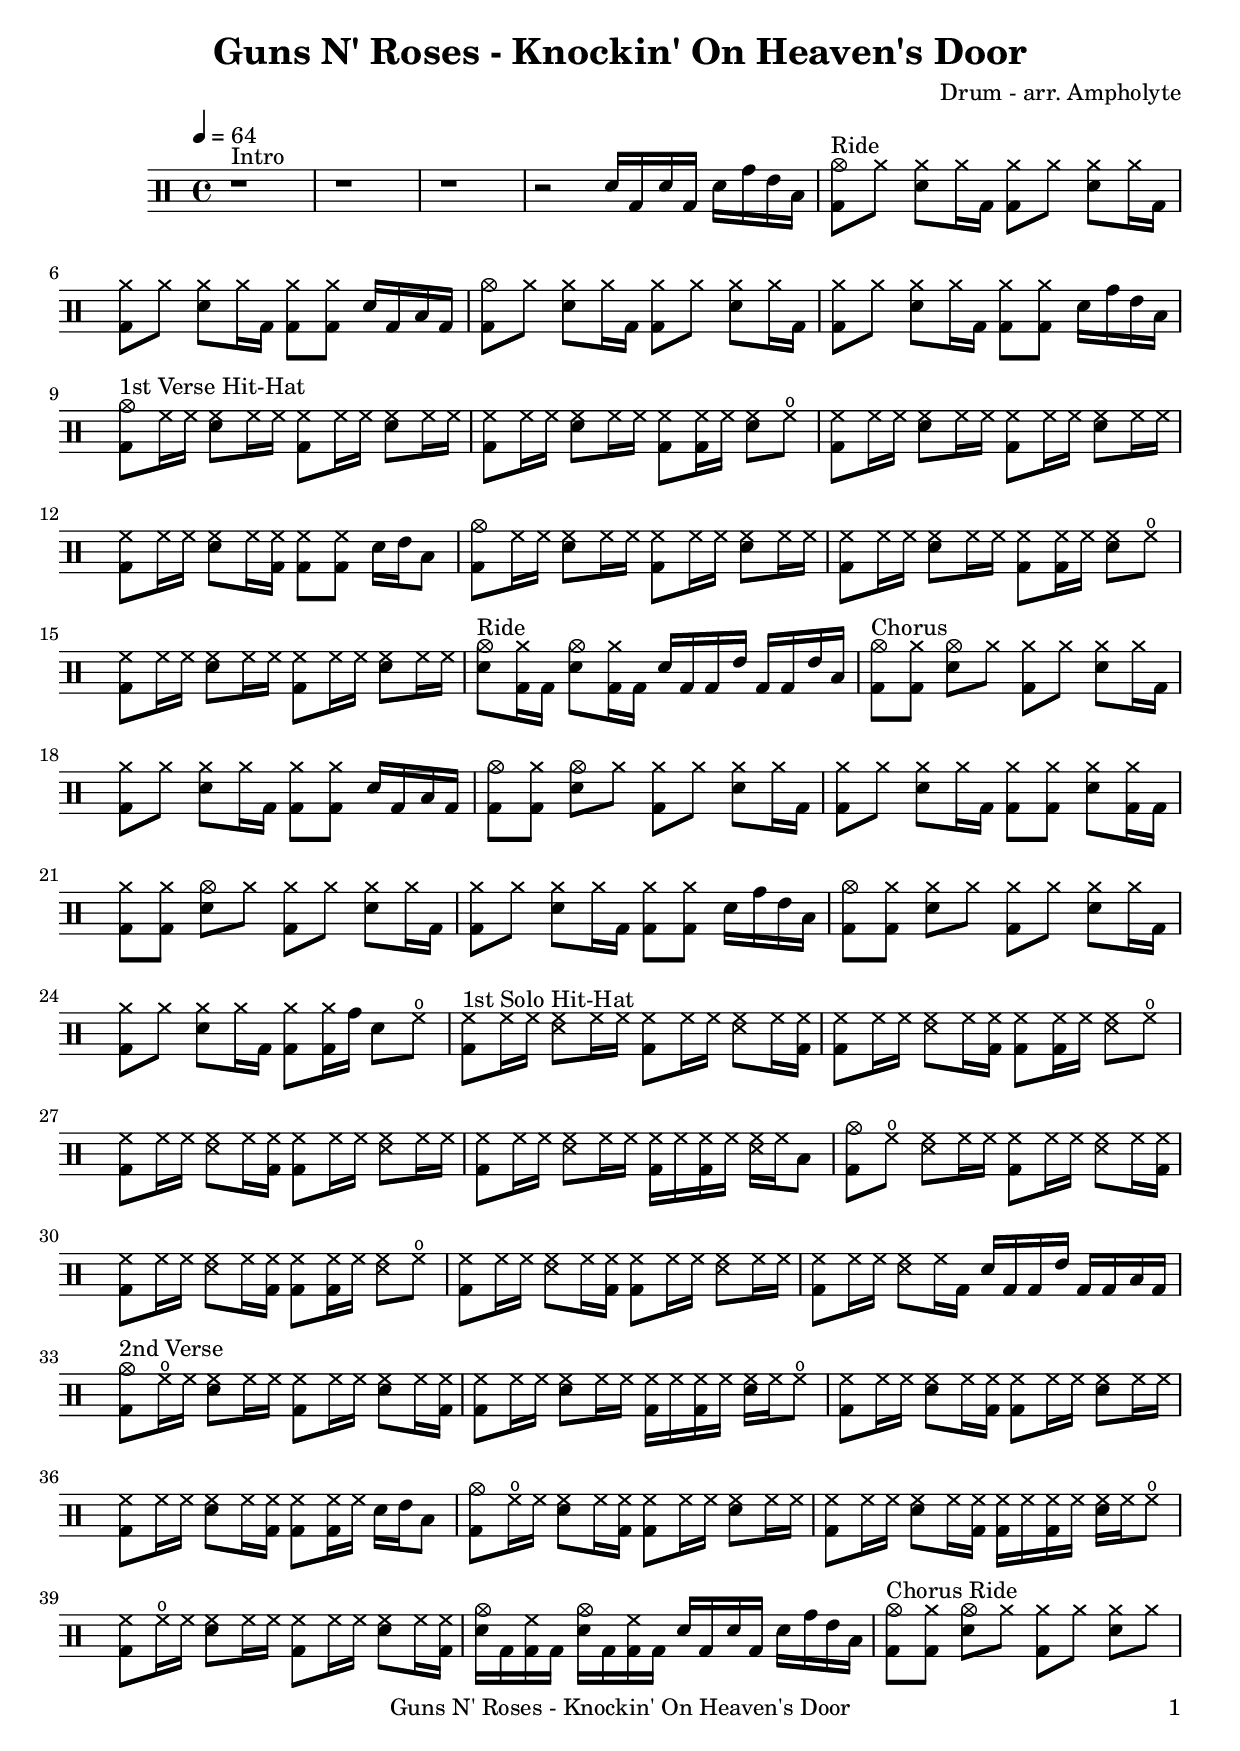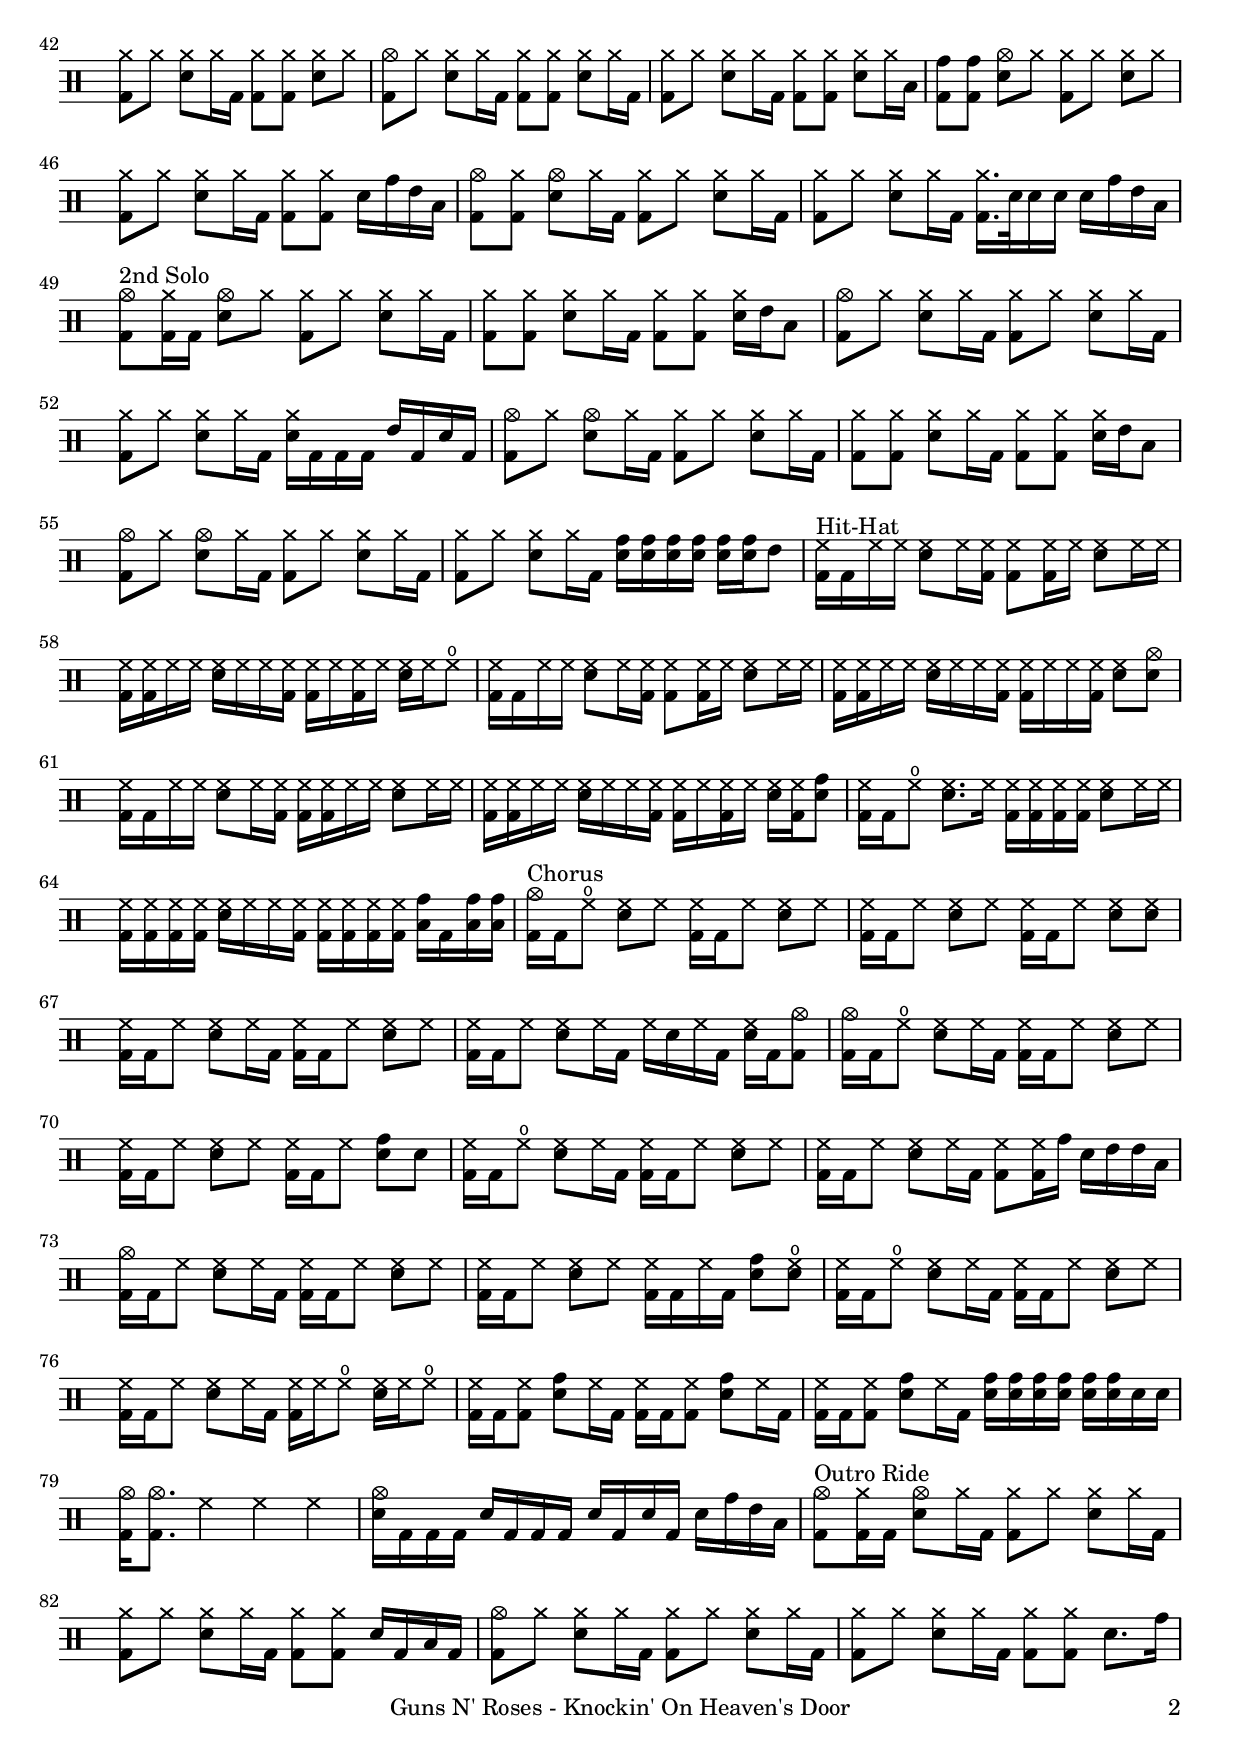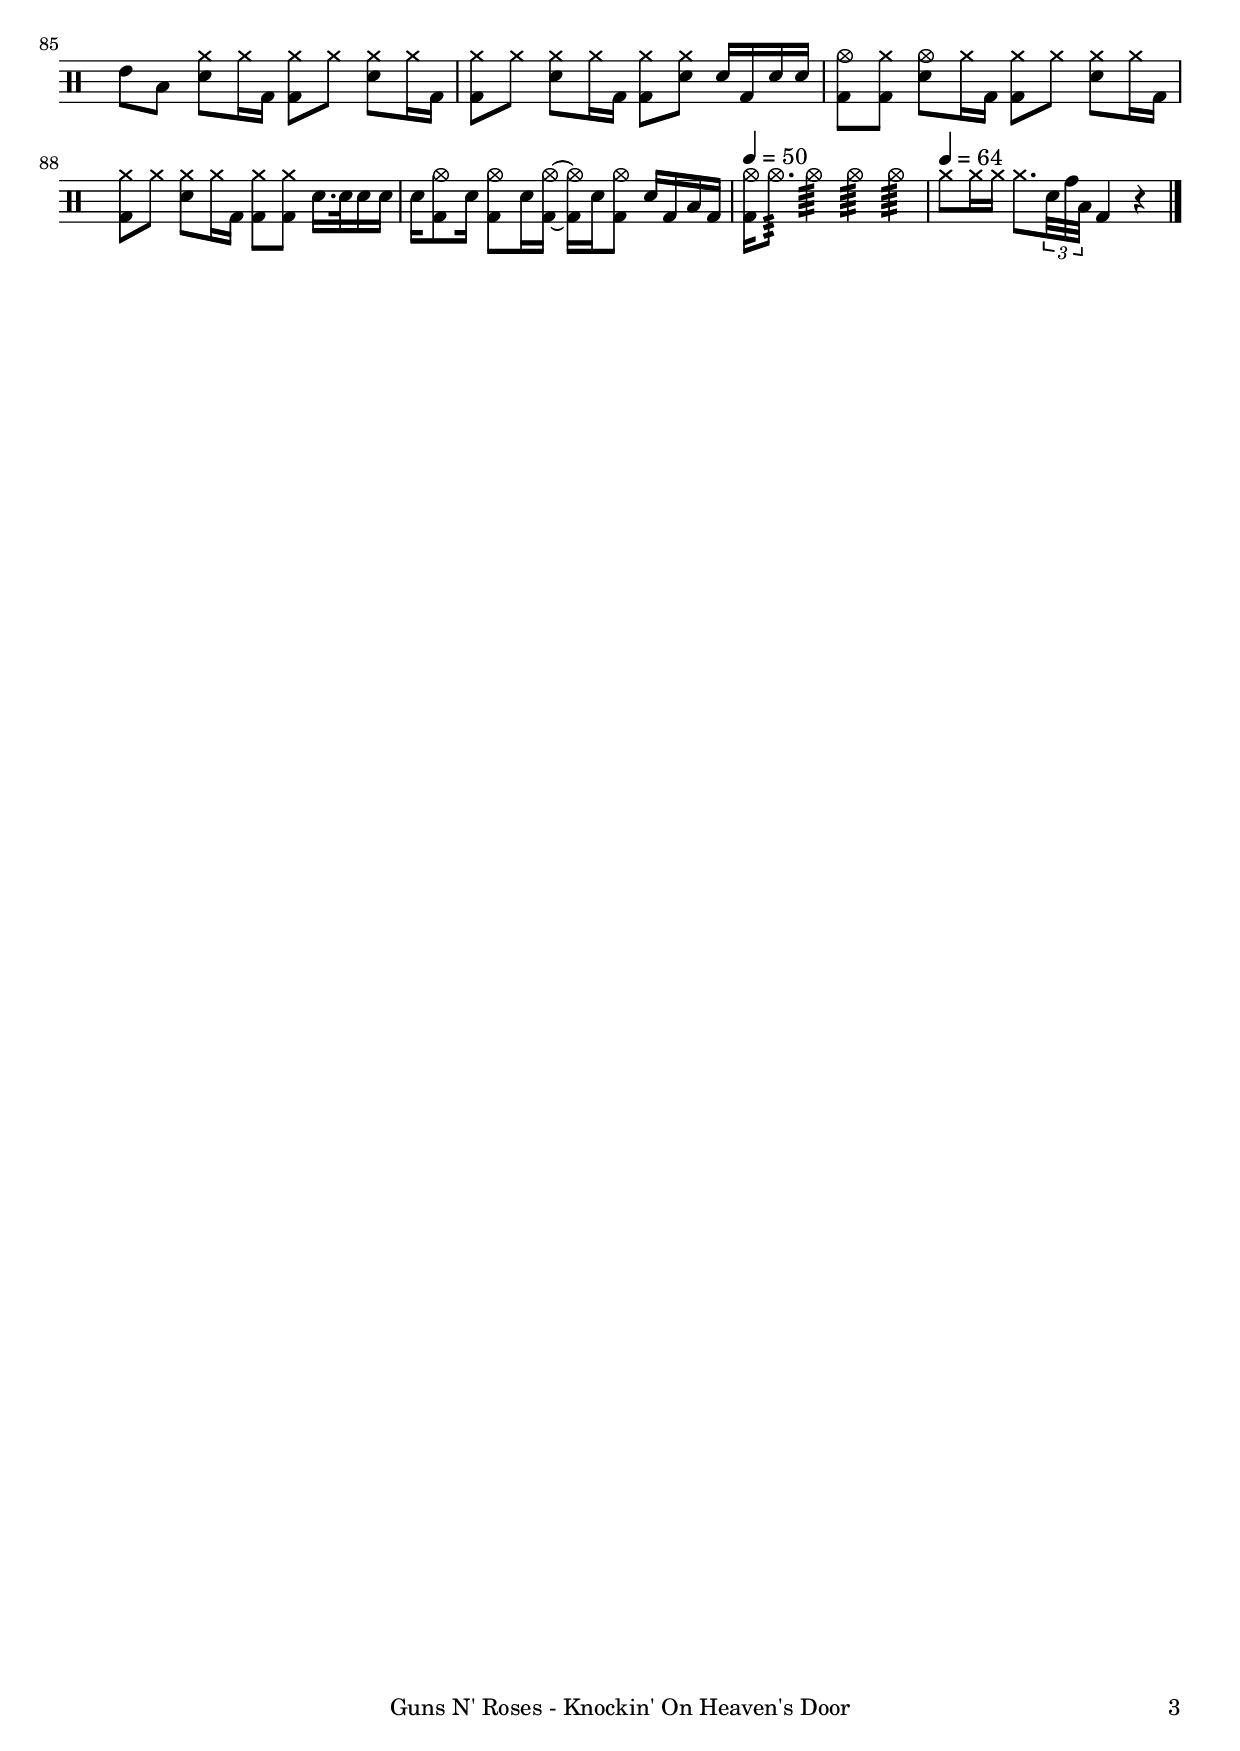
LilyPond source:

\version "2.18.2"

% Regle pour les pages
% #(set-global-staff-size 19.5) % taille des notes
% #(set-default-paper-size "a4")
% #(ly:set-option 'point-and-click #f) 

%{
  frappe baguette : ss
  grosse caisse : bd
  caisse claire : sn
  tom aigu : tomh
  tom medium : tommh
  tom basse : toml
  charleston : hh
  charleston ouvert : hho
  charleston mi-ouvert : hhho
  charleston ferme : hh
  pedale charleston : hhp
  crach :  cymc
  ride : cymr
  bell : cyms
  %}

  titlestr = "Guns N' Roses - Knockin' On Heaven's Door"
  composerstr = "Drum - arr. Ampholyte"
  

  \header {
    title = \titlestr
    composer = \composerstr 

  }

  \paper {
    print-page-number = ##t
    print-first-page-number = ##t
    oddHeaderMarkup = \markup \null
    evenHeaderMarkup = \markup \null
    oddFooterMarkup = \markup {
      \fill-line {
        \on-the-fly \print-page-number-check-first
        \fromproperty #'header: \titlestr
        \fromproperty #'page:page-number-string
      }
    }
    evenFooterMarkup = \oddFooterMarkup
  }

  \score {

  \new DrumStaff 
  << 
    \new DrumVoice = "1" { s1 *1 } % voix du haut (une mesure)
    \drummode 
    { 
      % Les deux lignes precedentes permettent de
      % grouper les croches par deux au lieu de
      % quatre dans la configuration par defaut.
      % Permet de séparer les croches par groupe de 2 
      \set DrumVoice.beamExceptions = #'()
      \set DrumVoice.baseMoment = #(ly:make-moment 1/4)
      \set DrumVoice.beatStructure = #'(1 1 1 1)

      << 
        \tempo 4 = 64
        {
          r1^"Intro"
          r1
          r1
          r2 sn16 bd sn bd sn tomh tommh toml
          <cymc bd>8^"Ride" cymr <cymr sn> cymr16 bd <cymr bd>8 cymr <cymr sn> cymr16 bd
          <cymr bd>8 cymr <cymr sn> cymr16 bd <cymr bd>8 <cymr bd> sn16 bd toml bd
          <cymc bd>8 cymr <cymr sn> cymr16 bd <cymr bd>8 cymr <cymr sn> cymr16 bd
          <cymr bd>8 cymr <cymr sn> cymr16 bd <cymr bd>8 <cymr bd> sn16 tomh tommh toml

          % Mesure 9
          <cymc bd>8^"1st Verse Hit-Hat" hh16 hh <hh sn>8 hh16 hh <hh bd>8 hh16 hh <hh sn>8 hh16 hh
          <hh bd>8 hh16 hh <hh sn>8 hh16 hh <hh bd>8 <hh bd>16 hh <hh sn>8 hho
          <hh bd>8 hh16 hh <hh sn>8 hh16 hh <hh bd>8 hh16 hh <hh sn>8 hh16 hh
          <hh bd>8 hh16 hh <hh sn>8 hh16 <hh bd> <hh bd>8 <hh bd> sn16 tommh toml8
          <cymc bd>8 hh16 hh <hh sn>8 hh16 hh <hh bd>8 hh16 hh <hh sn>8 hh16 hh
          <hh bd>8 hh16 hh <hh sn>8 hh16 hh <hh bd>8 <hh bd>16 hh <hh sn>8 hho
          <hh bd>8 hh16 hh <hh sn>8 hh16 hh <hh bd>8 hh16 hh <hh sn>8 hh16 hh
          <cymc sn>8^"Ride" <cymr bd>16 bd <cymc sn>8 <cymr bd>16 bd sn bd bd tommh bd bd tommh toml 

          % Mesure 17
          <cymc bd>8^"Chorus" <cymr bd> <cymc sn> cymr <cymr bd> cymr <cymr sn> cymr16 bd
          <cymr bd>8 cymr <cymr sn> cymr16 bd <cymr bd>8 <cymr bd> sn16 bd toml bd
          <cymc bd>8 <cymr bd> <cymc sn> cymr <cymr bd> cymr <cymr sn> cymr16 bd
          <cymr bd>8 cymr <cymr sn> cymr16 bd <cymr bd>8 <cymr bd> <cymr sn> <cymr bd>16 bd
          <cymr bd>8 <cymr bd>8 <cymc sn> cymr <cymr bd> cymr <cymr sn> cymr16 bd
          <cymr bd>8 cymr <cymr sn> cymr16 bd <cymr bd>8 <cymr bd> sn16 tomh tommh toml
          <cymc bd>8 <cymr bd> <cymr sn> cymr <cymr bd> cymr <cymr sn> cymr16 bd
          <cymr bd>8 cymr <cymr sn> cymr16 bd <cymr bd>8 <cymr bd>16 tomh sn8 hho

          % Mesure 25
          <hh bd>8^"1st Solo Hit-Hat" hh16 hh <hh ss>8 hh16 hh <hh bd>8 hh16 hh <hh ss>8 hh16 <hh bd>
          <hh bd>8 hh16 hh <hh ss>8 hh16 <hh bd> <hh bd>8 <hh bd>16 hh <hh ss>8 hho
          <hh bd>8 hh16 hh <hh ss>8 hh16 <hh bd> <hh bd>8 hh16 hh <hh ss>8 hh16 hh
          <hh bd>8 hh16 hh <hh ss>8 hh16 hh <hh bd> hh <hh bd> hh <hh ss> hh toml8
          <cymc bd>8 hho <hh ss> hh16 hh <hh bd>8 hh16 hh <hh ss>8 hh16 <hh bd>
          <hh bd>8 hh16 hh <hh ss>8 hh16 <hh bd> <hh bd>8 <hh bd>16 hh <hh ss>8 hho
          <hh bd>8 hh16 hh <hh ss>8 hh16 <hh bd> <hh bd>8 hh16 hh <hh ss>8 hh16 hh
          <hh bd>8 hh16 hh <hh ss>8 hh16 bd sn bd bd tommh bd bd toml bd

          % Mesure 33
          <cymc bd>8^"2nd Verse" hho16 hh <hh sn>8 hh16 hh <hh bd>8 hh16 hh <hh sn>8 hh16 <hh bd>
          <hh bd>8 hh16 hh <hh sn>8 hh16 hh <hh bd> hh <hh bd> hh <hh sn> hh hho8
          <hh bd>8 hh16 hh <hh sn>8 hh16 <hh bd> <hh bd>8 hh16 hh <hh sn>8 hh16 hh 
          <hh bd>8 hh16 hh <hh sn>8 hh16 <hh bd> <hh bd>8 <hh bd>16 hh sn tommh toml8
          <cymc bd>8 hho16 hh <hh sn>8 hh16 <hh bd> <hh bd>8 hh16 hh <hh sn>8 hh16 hh 
          <hh bd>8 hh16 hh <hh sn>8 hh16 <hh bd> <hh bd> hh <hh bd> hh <hh sn> hh hho8
          <hh bd>8 hho16 hh <hh sn>8 hh16 hh <hh bd>8 hh16 hh <hh sn>8 hh16 <hh bd>
          <cymc sn>16 bd <hh bd> bd <cymc sn> bd <hh bd> bd sn bd sn bd sn tomh tommh toml

          % Mesure 41
          <cymc bd>8^"Chorus Ride" <cymr bd> <cymc sn> cymr <cymr bd> cymr <cymr sn> cymr
          <cymr bd>8 cymr <cymr sn> cymr16 bd <cymr bd>8 <cymr bd> <cymr sn> cymr
          <cymc bd>8 cymr <cymr sn> cymr16 bd <cymr bd>8 <cymr bd> <cymr sn> cymr16 bd
          <cymr bd>8 cymr <cymr sn> cymr16 bd <cymr bd>8 <cymr bd> <cymr sn> cymr16 toml
          <tomh bd>8 <tomh bd> <cymc sn> cymr <cymr bd> cymr <cymr sn> cymr 
          <cymr bd>8 cymr <cymr sn> cymr16 bd <cymr bd>8 <cymr bd> sn16 tomh tommh toml
          <cymc bd>8 <cymr bd> <cymc sn> cymr16 bd <cymr bd>8 cymr <cymr sn> cymr16 bd
          <cymr bd>8 cymr <cymr sn> cymr16 bd <cymr bd>16. sn32 sn16 sn sn tomh tommh toml

          % Mesure 49
          <cymc bd>8^"2nd Solo" <cymr bd>16 bd <cymc sn>8 cymr <cymr bd> cymr <cymr sn> cymr16 bd
          <cymr bd>8 <cymr bd> <cymr sn> cymr16 bd <cymr bd>8 <cymr bd> <cymr sn>16 tommh toml8
          <cymc bd>8 cymr <cymr sn> cymr16 bd <cymr bd>8 cymr <cymr sn> cymr16 bd
          <cymr bd>8 cymr <cymr sn> cymr16 bd <cymr sn> bd bd bd tommh bd sn bd 
          <cymc bd>8 cymr <cymc sn> cymr16 bd <cymr bd>8 cymr <cymr sn> cymr16 bd
          <cymr bd>8 <cymr bd> <cymr sn> cymr16 bd <cymr bd>8 <cymr bd> <cymr sn>16 tommh toml8
          <cymc bd>8 cymr <cymc sn> cymr16 bd <cymr bd>8 cymr <cymr sn> cymr16 bd
          <cymr bd>8 cymr <cymr sn> cymr16 bd <tomh sn> <tomh sn> <tomh sn> <tomh sn> <tomh sn> <tomh sn> tommh8

          % Mesure 57
          <hh bd>16^"Hit-Hat" bd hh hh <hh sn>8 hh16 <hh bd> <hh bd>8 <hh bd>16 hh <hh sn>8 hh16 hh
          <hh bd>16 <hh bd> hh hh <hh sn> hh hh <hh bd> <hh bd> hh <hh bd> hh <hh sn> hh hho8
          <hh bd>16 bd hh hh <hh sn>8 hh16 <hh bd> <hh bd>8 <hh bd>16 hh <hh sn>8 hh16 hh
          <hh bd>16 <hh bd> hh hh <hh sn> hh hh <hh bd> <hh bd> hh hh <hh bd> <hh sn>8 <cymc sn> 
          <hh bd>16 bd hh hh <hh sn>8 hh16 <hh bd> <hh bd> <hh bd> hh hh <hh sn>8 hh16 hh16 
          <hh bd>16 <hh bd> hh hh <hh sn> hh hh <hh bd> <hh bd> hh <hh bd> hh <hh sn> <hh bd> <tomh sn>8
          <hh bd>16 bd hho8 <hh sn>8. hh16 <hh bd> <hh bd> <hh bd> <hh bd> <hh sn>8 hh16 hh
          <hh bd>16 <hh bd> <hh bd> <hh bd> <hh sn> hh hh <hh bd> <hh bd> <hh bd> <hh bd> <hh bd> <tomh toml> bd <tomh toml> <tomh toml>

          % Mesure 65
          <cymc bd>16^"Chorus" bd hho8 <hh sn> hh <hh bd>16 bd hh8 <hh sn> hh
          <hh bd>16 bd hh8 <hh sn> hh <hh bd>16 bd hh8 <hh sn> <hh sn>
          <hh bd>16 bd hh8 <hh sn> hh16 bd <hh bd> bd hh8 <hh sn> hh
          <hh bd>16 bd hh8 <hh sn> hh16 bd hh sn hh bd <hh sn> bd <cymc bd>8
          <cymc bd>16 bd hho8 <hh sn> hh16 bd <hh bd> bd hh8 <hh sn> hh
          <hh bd>16 bd hh8 <hh sn> hh <hh bd>16 bd hh8 <tomh sn> sn
          <hh bd>16 bd hho8 <hh sn> hh16 bd <hh bd> bd hh8 <hh sn> hh

          % Mesure 72
          <hh bd>16 bd hh8 <hh sn> hh16 bd <hh bd>8 <hh bd>16 tomh sn tommh tommh toml
          <cymc bd>16 bd hh8 <hh sn> hh16 bd <hh bd> bd hh8 <hh sn> hh
          <hh bd>16 bd hh8 <hh sn> hh <hh bd>16 bd hh bd <tomh sn>8 <hho sn> 
          <hh bd>16 bd hho8 <hh sn> hh16 bd <hh bd> bd hh8 <hh sn> hh
          <hh bd>16 bd hh8 <hh sn> hh16 bd <hh bd> hh hho8 <hh sn>16 hh hho8
          <hh bd>16 bd <hh bd>8 <tomh sn> hh16 bd <hh bd>16 bd <hh bd>8 <tomh sn> hh16 bd
          <hh bd>16 bd <hh bd>8 <tomh sn> hh16 bd <tomh sn> <tomh sn> <tomh sn> <tomh sn> <tomh sn> <tomh sn> sn sn 
          <cymc bd>16 <cymc bd>8. hh4 hh hh

          % Mesure 80
          <cymc sn>16 bd bd bd sn bd bd bd sn bd sn bd sn tomh tommh toml
          <cymc bd>8^"Outro Ride" <cymr bd>16 bd <cymc sn>8 cymr16 bd <cymr bd>8 cymr <cymr sn> cymr16 bd 
          <cymr bd>8 cymr <cymr sn> cymr16 bd <cymr bd>8 <cymr bd> sn16 bd toml bd
          <cymc bd>8 cymr <cymr sn> cymr16 bd <cymr bd>8 cymr <cymr sn> cymr16 bd
          <cymr bd>8 cymr <cymr sn> cymr16 bd <cymr bd>8 <cymr bd> sn8. tomh16 
          tommh8 toml <cymr sn> cymr16 bd <cymr bd>8 cymr <cymr sn> cymr16 bd
          <cymr bd>8 cymr <cymr sn> cymr16 bd <cymr bd>8 <cymr sn> sn16 bd sn sn
          <cymc bd>8 <cymr bd> <cymc sn> cymr16 bd <cymr bd>8 cymr <cymr sn> cymr16 bd

          % Mesure 88
          <cymr bd>8 cymr <cymr sn> cymr16 bd <cymr bd>8 <cymr bd> sn16. sn32 sn16 sn
          sn16 <cymc bd>8 sn16 <cymc bd>8 sn16 <cymc bd>~ <cymc bd> sn <cymc bd>8 sn16 bd toml bd
          \tempo 4 = 50
          <cymc bd>16 cymc8.:64 cymc4:64 cymc4:64 cymc4:64
          \tempo 4 = 64
          cymr8 cymr16 cymr cymr8. \tuplet 3/2 {sn32 tomh toml} bd4 r4 \bar "|."
          
        } 
      >>

    } 
  >>

}
